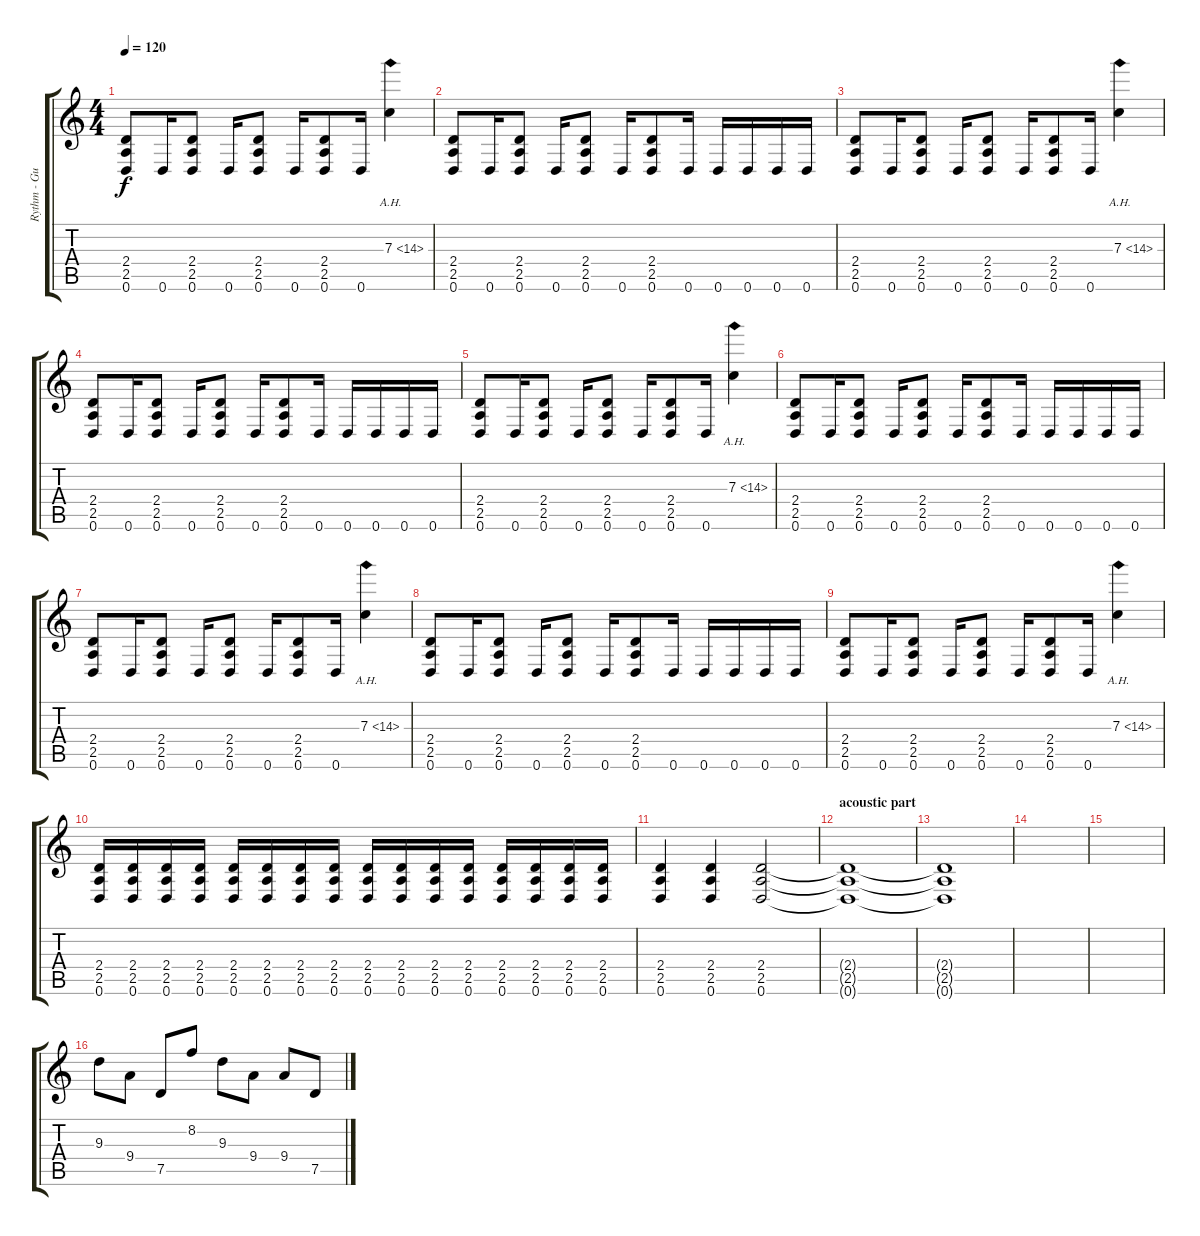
\track ("Rythm - Guitar" "Rythm - Gu") {instrument overdrivenguitar}
\staff {score tabs}
\tuning (D4 A3 F3 C3 G2 D2) {hide}
\ts (4 4)
\tempo 120
\clef g2
\ks c
(2.4 2.5 0.6).8{dy f} 0.6.16 (2.4 2.5 0.6).8 0.6.16 (2.4 2.5 0.6).8 0.6.16 (2.4 2.5 0.6).8 0.6.16 7.3{ah 7}.4 |
(2.4 2.5 0.6).8 0.6.16 (2.4 2.5 0.6).8 0.6.16 (2.4 2.5 0.6).8 0.6.16 (2.4 2.5 0.6).8 0.6.16 0.6.16 0.6.16 0.6.16 0.6.16 |
(2.4 2.5 0.6).8 0.6.16 (2.4 2.5 0.6).8 0.6.16 (2.4 2.5 0.6).8 0.6.16 (2.4 2.5 0.6).8 0.6.16 7.3{ah 7}.4 |
(2.4 2.5 0.6).8 0.6.16 (2.4 2.5 0.6).8 0.6.16 (2.4 2.5 0.6).8 0.6.16 (2.4 2.5 0.6).8 0.6.16 0.6.16 0.6.16 0.6.16 0.6.16 |
(2.4 2.5 0.6).8 0.6.16 (2.4 2.5 0.6).8 0.6.16 (2.4 2.5 0.6).8 0.6.16 (2.4 2.5 0.6).8 0.6.16 7.3{ah 7}.4 |
(2.4 2.5 0.6).8 0.6.16 (2.4 2.5 0.6).8 0.6.16 (2.4 2.5 0.6).8 0.6.16 (2.4 2.5 0.6).8 0.6.16 0.6.16 0.6.16 0.6.16 0.6.16 |
(2.4 2.5 0.6).8 0.6.16 (2.4 2.5 0.6).8 0.6.16 (2.4 2.5 0.6).8 0.6.16 (2.4 2.5 0.6).8 0.6.16 7.3{ah 7}.4 |
(2.4 2.5 0.6).8 0.6.16 (2.4 2.5 0.6).8 0.6.16 (2.4 2.5 0.6).8 0.6.16 (2.4 2.5 0.6).8 0.6.16 0.6.16 0.6.16 0.6.16 0.6.16 |
(2.4 2.5 0.6).8 0.6.16 (2.4 2.5 0.6).8 0.6.16 (2.4 2.5 0.6).8 0.6.16 (2.4 2.5 0.6).8 0.6.16 7.3{ah 7}.4 |
(2.4 2.5 0.6).16 (2.4 2.5 0.6).16 (2.4 2.5 0.6).16 (2.4 2.5 0.6).16 (2.4 2.5 0.6).16 (2.4 2.5 0.6).16 (2.4 2.5 0.6).16 (2.4 2.5 0.6).16 (2.4 2.5 0.6).16 (2.4 2.5 0.6).16 (2.4 2.5 0.6).16 (2.4 2.5 0.6).16 (2.4 2.5 0.6).16 (2.4 2.5 0.6).16 (2.4 2.5 0.6).16 (2.4 2.5 0.6).16 |
(2.4 2.5 0.6).4 (2.4 2.5 0.6).4 (2.4 2.5 0.6).2 |
\section ("" "acoustic part")
(2.4{t} 2.5{t} 0.6{t}).1{volume 3} |
(2.4{t} 2.5{t} 0.6{t}).1 |
|
|
9.3.8{volume 13 instrument acousticguitarsteel} 9.4.8 7.5.8 8.2.8 9.3.8 9.4.8 9.4.8 7.5.8
